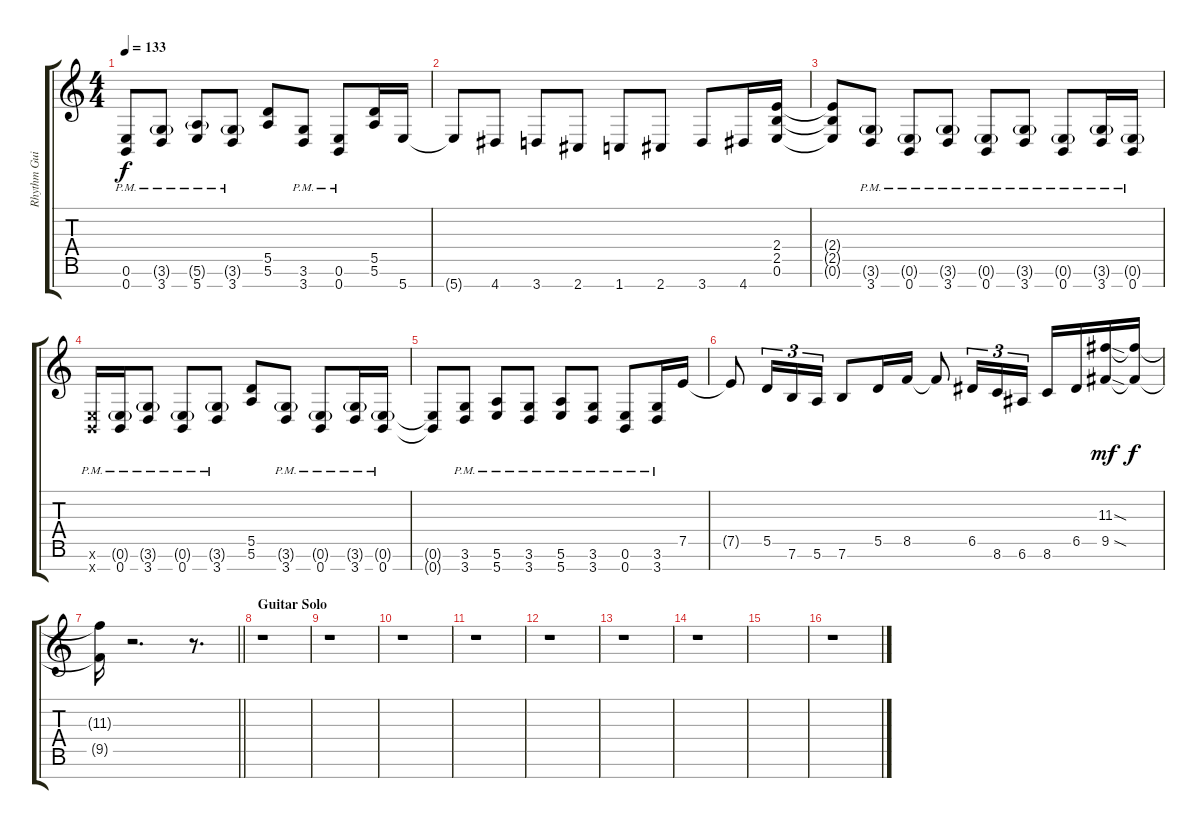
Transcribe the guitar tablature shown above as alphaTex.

\track ("Rhythm Guitar" "Rhythm Gui") {instrument overdrivenguitar}
\staff {score tabs}
\tuning (E4 B3 G3 D3 A2 E2 B1) {hide}
\ts (4 4)
\tempo 133
\clef g2
\ks c
(0.6{pm t} 0.7{pm t}).8{dy f} (3.6{g pm} 3.7{pm}).8 (5.6{g pm} 5.7).8 (3.6{g pm} 3.7{pm}).8 (5.5 5.6).8 (3.6{pm} 3.7{pm}).8 (0.6{pm} 0.7{pm}).8 (5.5 5.6).16 5.7.16 |
5.7{t}.8 4.7.8 3.7.8 2.7.8 1.7.8 2.7.8 3.7.8 4.7.16 (2.4 2.5 0.6).16 |
(2.4{t} 2.5{t} 0.6{t}).8 (3.6{g} 3.7{pm}).8 (0.6{g pm} 0.7{pm}).8 (3.6{g} 3.7{pm}).8 (0.6{g pm} 0.7).8 (3.6{g} 3.7{pm}).8 (0.6{g pm} 0.7{pm}).8 (3.6{g pm} 3.7{pm}).16 (0.6{g pm} 0.7{pm}).16 |
(0.6{pm x} 0.7{x}).16 (0.6{g pm} 0.7{pm}).16 (3.6{g pm} 3.7{pm}).8 (0.6{g pm} 0.7{pm}).8 (3.6{g pm} 3.7{pm}).8 (5.5 5.6).8 (3.6{g pm} 3.7{pm}).8 (0.6{g pm} 0.7{pm}).8 (3.6{g pm} 3.7{pm}).16 (0.6{g pm} 0.7{pm}).16 |
(0.6{t} 0.7{t}).8 (3.6{pm} 3.7{pm}).8 (5.6{pm} 5.7{pm}).8 (3.6{pm} 3.7{pm}).8 (5.6{pm} 5.7{pm}).8 (3.6{pm} 3.7{pm}).8 (0.6{pm} 0.7{pm}).8 (3.6{pm} 3.7{pm}).16 7.5.16 |
7.5{t}.8 5.5.16{tu (3 2)} 7.6.16{tu (3 2)} 5.6.16{tu (3 2)} 7.6.8 5.5.16 8.5.16 8.5{t}.8 6.5.16{tu (3 2)} 8.6.16{tu (3 2)} 6.6.16{tu (3 2)} 8.6.16 6.5.16 (11.3{sod} 9.5{sod}).16{dy mf} (11.3{t} 9.5{t}).16{dy f} |
\barLineRight lightlight
(11.3{t} 9.5{t}).16 r.2{d} r.8{d} |
\section ("" "Guitar Solo")
r.1 |
r.1 |
r.1 |
r.1 |
r.1 |
r.1 |
r.1 |
|
r.1
